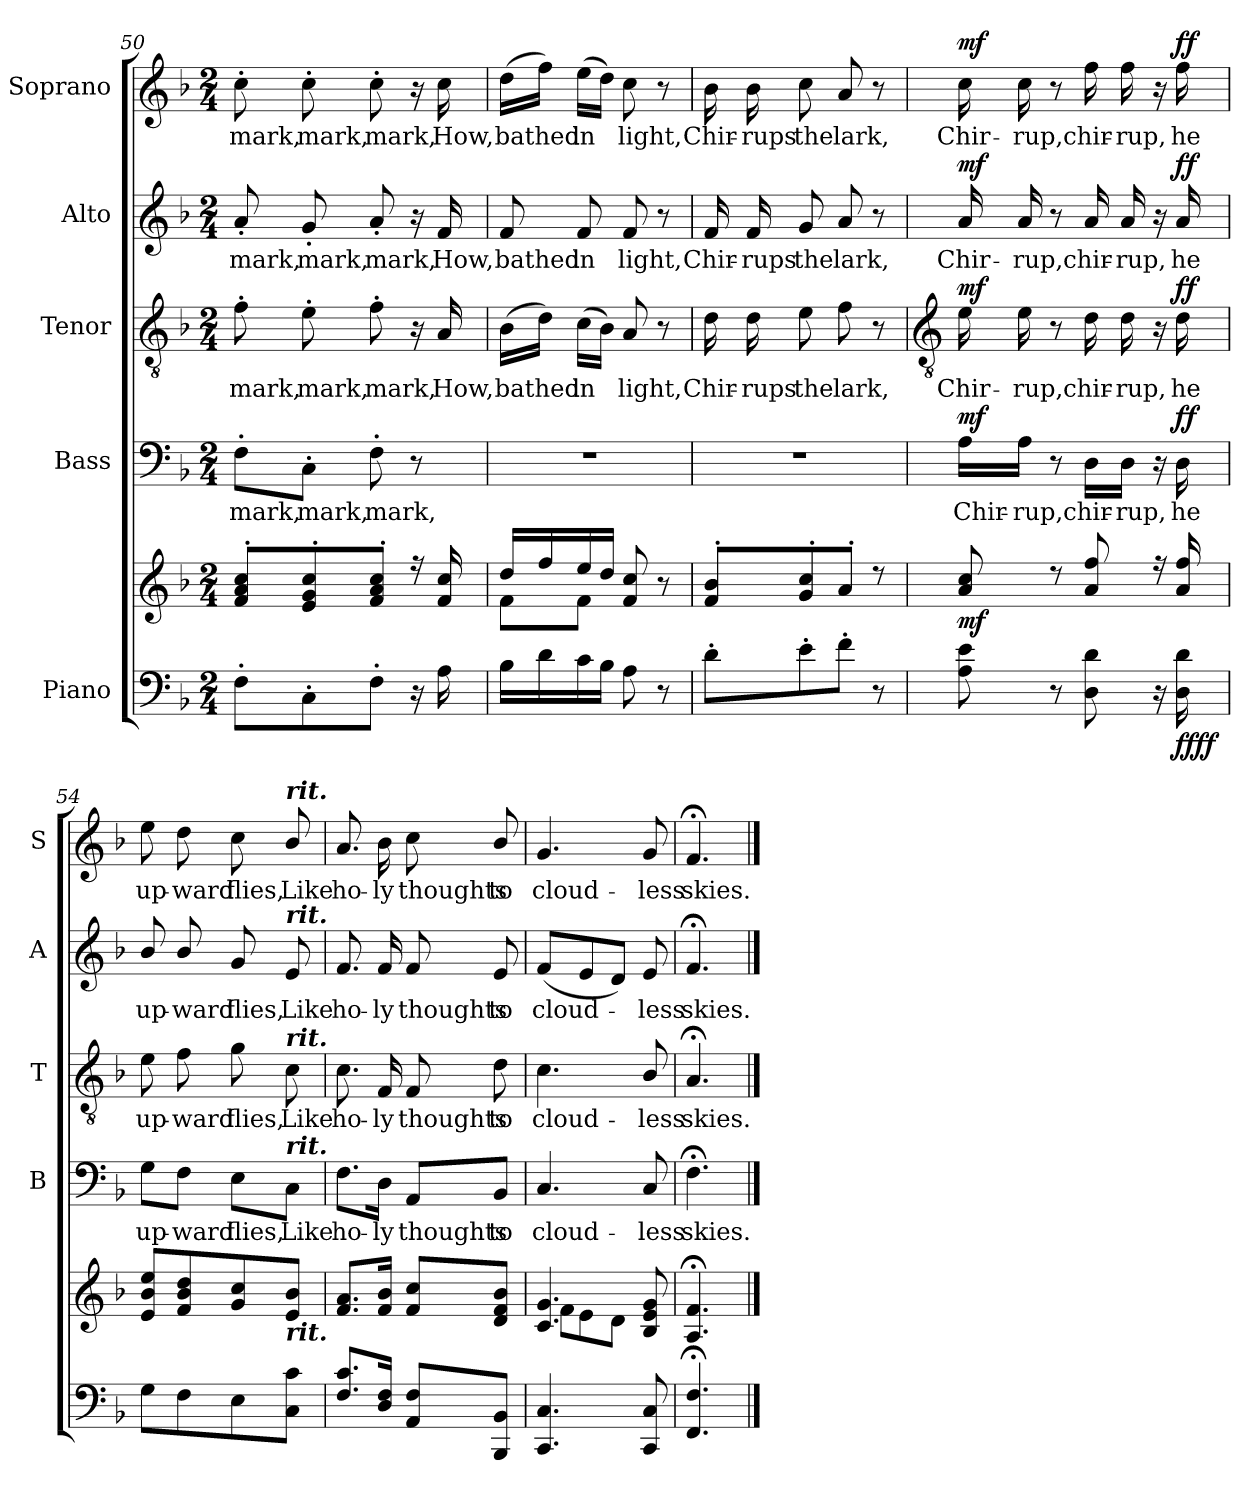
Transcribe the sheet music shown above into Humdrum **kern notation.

**kern	**kern	**dynam	**kern	**text	**dynam	**kern	**text	**dynam	**kern	**text	**dynam	**kern	**text	**dynam
*part5	*part5	*part5	*part4	*part4	*part4	*part3	*part3	*part3	*part2	*part2	*part2	*part1	*part1	*part1
*staff6	*staff5	*staff5/6	*staff4	*staff4	*staff4	*staff3	*staff3	*staff3	*staff2	*staff2	*staff2	*staff1	*staff1	*staff1
*I"Piano	*	*	*I"Bass	*	*	*I"Tenor	*	*	*I"Alto	*	*	*I"Soprano	*	*
*	*	*	*I'B	*	*	*I'T	*	*	*I'A	*	*	*I'S	*	*
*clefF4	*clefG2	*	*clefF4	*	*	*clefGv2	*	*	*clefG2	*	*	*clefG2	*	*
*k[b-]	*k[b-]	*	*k[b-]	*	*	*k[b-]	*	*	*k[b-]	*	*	*k[b-]	*	*
*F:	*F:	*	*F:	*	*	*F:	*	*	*F:	*	*	*F:	*	*
*M2/4	*M2/4	*	*M2/4	*	*	*M2/4	*	*	*M2/4	*	*	*M2/4	*	*
=50	=50	=50	=50	=50	=50	=50	=50	=50	=50	=50	=50	=50	=50	=50
*	*^	*	*	*	*	*	*	*	*	*	*	*	*	*
!	!	!LO:N:vis=1	!	!	!LO:LY:b	!	!	!LO:LY:b	!	!	!LO:LY:b	!	!	!LO:LY:b	!
8F'L	8f' 8a' 8cc'L	2ryy	.	8F'\L	mark,	.	8f'	mark,	.	8a'	mark,	.	8cc'	mark,	.
!	!	!	!	!	!LO:LY:b	!	!	!LO:LY:b	!	!	!LO:LY:b	!	!	!LO:LY:b	!
8C'	8e' 8g' 8cc'	.	.	8C'\J	mark,	.	8e'	mark,	.	8g'	mark,	.	8cc'	mark,	.
!	!	!	!	!	!LO:LY:b	!	!	!LO:LY:b	!	!	!LO:LY:b	!	!	!LO:LY:b	!
8F'J	8f' 8a' 8cc'J	.	.	8F'	mark,	.	8f'	mark,	.	8a'	mark,	.	8cc'	mark,	.
16r	16r	.	.	8r	.	.	16r	.	.	16r	.	.	16r	.	.
!	!	!	!	!	!	!	!	!LO:LY:b	!	!	!LO:LY:b	!	!	!LO:LY:b	!
16A	16f 16cc	.	.	.	.	.	16A	How,	.	16f	How,	.	16cc	How,	.
=51	=51	=51	=51	=51	=51	=51	=51	=51	=51	=51	=51	=51	=51	=51	=51
!	!	!	!	!LO:N:vis=1	!	!	!	!LO:LY:b	!	!	!LO:LY:b	!	!	!LO:LY:b	!
16B-LL	16dd/LL	8f\L	.	2r	.	.	(>16B-LL	bathed	.	8f	bathed	.	(>16ddLL	bathed	.
16d	16ff/	.	.	.	.	.	16dJJ)	.	.	.	.	.	16ffJJ)	.	.
!	!	!	!	!	!	!	!	!LO:LY:b	!	!	!LO:LY:b	!	!	!LO:LY:b	!
16c	16ee/	8f\J	.	.	.	.	(>16cLL	in	.	8f	in	.	(>16eeLL	in	.
16B-JJ	16dd/JJ	.	.	.	.	.	16B-JJ)	.	.	.	.	.	16ddJJ)	.	.
!	!	!	!	!	!	!	!	!LO:LY:b	!	!	!LO:LY:b	!	!	!LO:LY:b	!
8A	8f/ 8cc/	4ryy	.	.	.	.	8A	light,	.	8f	light,	.	8cc	light,	.
8r	8r	.	.	.	.	.	8r	.	.	8r	.	.	8r	.	.
=52	=52	=52	=52	=52	=52	=52	=52	=52	=52	=52	=52	=52	=52	=52	=52
!	!	!LO:N:vis=1	!	!LO:N:vis=1	!	!	!	!LO:LY:b	!	!	!LO:LY:b	!	!	!LO:LY:b	!
8d'L	8f' 8b-'L	2ryy	.	2r	.	.	16d	Chir-	.	16f	Chir-	.	16b-	Chir-	.
!	!	!	!	!	!	!	!	!LO:LY:b	!	!	!LO:LY:b	!	!	!LO:LY:b	!
.	.	.	.	.	.	.	16d	-rups	.	16f	-rups	.	16b-	-rups	.
!	!	!	!	!	!	!	!	!LO:LY:b	!	!	!LO:LY:b	!	!	!LO:LY:b	!
8e'	8g' 8cc'	.	.	.	.	.	8e	the	.	8g	the	.	8cc	the	.
!	!	!	!	!	!	!	!	!LO:LY:b	!	!	!LO:LY:b	!	!	!LO:LY:b	!
8f'J	8a'J	.	.	.	.	.	8f	lark,	.	8a	lark,	.	8a	lark,	.
8r	8r	.	.	.	.	.	8r	.	.	8r	.	.	8r	.	.
!!LO:LB:g=z
=53	=53	=53	=53	=53	=53	=53	=53	=53	=53	=53	=53	=53	=53	=53	=53
*	*	*	*	*	*	*	*clefGv2	*	*	*	*	*	*	*	*
!	!	!LO:N:vis=1	!LO:DY:b	!	!LO:LY:b	!LO:DY:b	!	!LO:LY:b	!LO:DY:b	!	!LO:LY:b	!LO:DY:b	!	!LO:LY:b	!LO:DY:b
8A 8e	8a 8cc	2ryy	mf	16A\LL	Chir-	mf	16e	Chir-	mf	16a	Chir-	mf	16cc	Chir-	mf
!	!	!	!	!	!LO:LY:b	!	!	!LO:LY:b	!	!	!LO:LY:b	!	!	!LO:LY:b	!
.	.	.	.	16A\JJ	-rup,	.	16e	-rup,	.	16a	-rup,	.	16cc	-rup,	.
8r	8r	.	.	8r	.	.	8r	.	.	8r	.	.	8r	.	.
!	!	!	!	!	!LO:LY:b	!	!	!LO:LY:b	!	!	!LO:LY:b	!	!	!LO:LY:b	!
8D 8d	8a 8ff	.	.	16D\LL	chir-	.	16d	chir-	.	16a	chir-	.	16ff	chir-	.
!	!	!	!	!	!LO:LY:b	!	!	!LO:LY:b	!	!	!LO:LY:b	!	!	!LO:LY:b	!
.	.	.	.	16D\JJ	-rup,	.	16d	-rup,	.	16a	-rup,	.	16ff	-rup,	.
16r	16r	.	.	16r	.	.	16r	.	.	16r	.	.	16r	.	.
!	!	!	!LO:DY:b=2	!	!LO:LY:b	!	!	!LO:LY:b	!	!	!LO:LY:b	!	!	!LO:LY:b	!
!	!	!	!LO:DY:n=1:b	!	!	!LO:DY:b	!	!	!LO:DY:b	!	!	!LO:DY:b	!	!	!LO:DY:b
16D\ 16d\	16a 16ff	.	ff ff	16D	he	ff	16d	he	ff	16a	he	ff	16ff	he	ff
=54	=54	=54	=54	=54	=54	=54	=54	=54	=54	=54	=54	=54	=54	=54	=54
!	!	!LO:N:vis=1	!	!	!LO:LY:b	!	!	!LO:LY:b	!	!	!LO:LY:b	!	!	!LO:LY:b	!
8GL	8e 8b- 8eeL	2ryy	.	8G\L	up-	.	8e	up-	.	8b-/	up-	.	8ee	up-	.
!	!	!	!	!	!LO:LY:b	!	!	!LO:LY:b	!	!	!LO:LY:b	!	!	!LO:LY:b	!
8F	8f 8b- 8dd	.	.	8F\J	-ward	.	8f	-ward	.	8b-/	-ward	.	8dd	-ward	.
!	!	!	!	!	!LO:LY:b	!	!	!LO:LY:b	!	!	!LO:LY:b	!	!	!LO:LY:b	!
8E	8g 8cc	.	.	8E\L	flies,	.	8g	flies,	.	8g	flies,	.	8cc	flies,	.
!	!	!	!	!	!	!	!	!	!	!	!	!	!LO:TX:a:Bi:t=rit.	!	!
!	!	!	!	!	!	!	!	!	!	!LO:TX:a:Bi:t=rit.	!	!	!	!	!
!	!	!	!	!	!	!	!LO:TX:a:Bi:t=rit.	!	!	!	!	!	!	!	!
!	!	!	!	!LO:TX:a:Bi:t=rit.	!	!	!	!	!	!	!	!	!	!	!
!	!LO:TX:b:Bi:t=rit.	!	!	!	!	!	!	!	!	!	!	!	!	!	!
!	!	!	!	!	!LO:LY:b	!	!	!LO:LY:b	!	!	!LO:LY:b	!	!	!LO:LY:b	!
8C 8cJ	8e/ 8b-/J	.	.	8C\J	Like	.	8c	Like	.	8e	Like	.	8b-/	Like	.
=55	=55	=55	=55	=55	=55	=55	=55	=55	=55	=55	=55	=55	=55	=55	=55
!	!	!LO:N:vis=1	!	!	!LO:LY:b	!	!	!LO:LY:b	!	!	!LO:LY:b	!	!	!LO:LY:b	!
8.F 8.cL	8.f 8.aL	2ryy	.	8.F\L	ho-	.	8.c	ho-	.	8.f	ho-	.	8.a	ho-	.
!	!	!	!	!	!LO:LY:b	!	!	!LO:LY:b	!	!	!LO:LY:b	!	!	!LO:LY:b	!
16D/ 16F/J	16f 16b-J	.	.	16D\Jk	-ly	.	16F	-ly	.	16f	-ly	.	16b-	-ly	.
!	!	!	!	!	!LO:LY:b	!	!	!LO:LY:b	!	!	!LO:LY:b	!	!	!LO:LY:b	!
8AA 8FL	8f 8ccL	.	.	8AA/L	thoughts	.	8F	thoughts	.	8f	thoughts	.	8cc	thoughts	.
!	!	!	!	!	!LO:LY:b	!	!	!LO:LY:b	!	!	!LO:LY:b	!	!	!LO:LY:b	!
8BBB- 8BB-J	8d/ 8f/ 8b-/J	.	.	8BB-/J	to	.	8d	to	.	8e/	to	.	8b-/	to	.
=56	=56	=56	=56	=56	=56	=56	=56	=56	=56	=56	=56	=56	=56	=56	=56
!	!	!	!	!	!LO:LY:b	!	!	!LO:LY:b	!	!	!LO:LY:b	!	!	!LO:LY:b	!
4.CC 4.C	4.c 4.g	8f\L	.	4.C	cloud-	.	4.c	cloud-	.	(<8fL	cloud-	.	4.g	cloud-	.
.	.	8e\	.	.	.	.	.	.	.	8e	.	.	.	.	.
.	.	8d\J	.	.	.	.	.	.	.	8dJ)	.	.	.	.	.
!	!	!	!	!	!LO:LY:b	!	!	!LO:LY:b	!	!	!LO:LY:b	!	!	!LO:LY:b	!
8CC 8C	8B- 8e 8g	8ryy	.	8C	-less	.	8B-/	-less	.	8e	less	.	8g	-less	.
=57	=57	=57	=57	=57	=57	=57	=57	=57	=57	=57	=57	=57	=57	=57	=57
!	!	!	!	!	!LO:LY:b	!	!	!LO:LY:b	!	!	!LO:LY:b	!	!	!LO:LY:b	!
4.FF; 4.F;	4.A;< 4.f;<	4.ryy	.	4.F;<	skies.	.	4.A;<	skies.	.	4.f;<	skies.	.	4.f;<	skies.	.
*	*v	*v	*	*	*	*	*	*	*	*	*	*	*	*	*
==	==	==	==	==	==	==	==	==	==	==	==	==	==	==
*-	*-	*-	*-	*-	*-	*-	*-	*-	*-	*-	*-	*-	*-	*-
